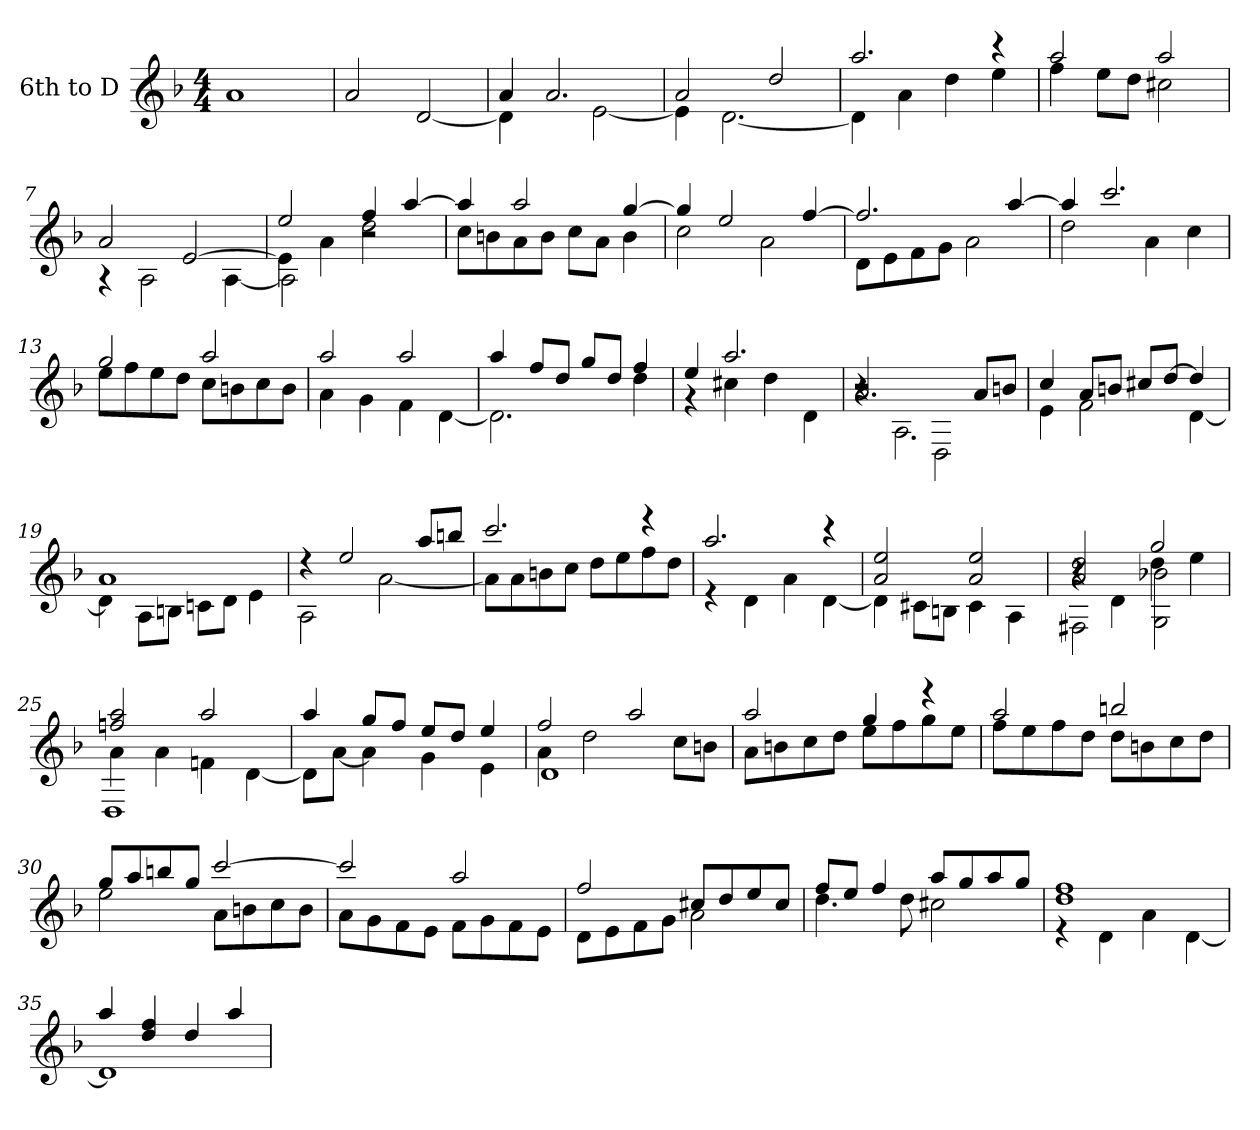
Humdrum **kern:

**kern
*part1
*staff1
*I"6th to D
!!LO:PB:g=z
*clefG2
*ITrd7c12
*k[b-]
*d:
*M4/4
*MM96
=1
1Ai
=2
2Ai/
[2Di/
=3
*^
4Ai/	4Di\]
2.Ai/	4ryy
.	[2Ei\
=4	=4
2Ai/	4Ei\]
.	[2.Di\
2di/	.
=5	=5
2.ai/	4Di\]
.	4Ai\
.	4di\
4r	4ei\
=6	=6
2ai/	4fi\
.	8ei\L
.	8di\J
2ai/	2c#Xi\
!!LO:LB:g=z	!!
=7	=7
2Ai/	4r
.	2AAi\
[2Ei/	.
.	[4AAi\
=8	=8
*	*^
2ei/	4Ei\]	2AAi\]
.	4Ai\	.
4fi/	2di\	2r
[4ai/	.	.
*	*v	*v
=9	=9
4ai/]	8ci\L
.	8Bni\
2ai/	8Ai\
.	8Bi\J
.	8ci\L
.	8Ai\J
[4gi/	4Bi\
=10	=10
4gi/]	2ci\
2ei/	.
.	2Ai\
[4fi/	.
=11	=11
2.fi/]	8Di\L
.	8Ei\
.	8Fi\
.	8Gi\J
.	2Ai\
[4ai/	.
=12	=12
4ai/]	2di\
2.cci/	.
.	4Ai\
.	4ci\
!!LO:LB:g=z	!!
=13	=13
2gi/	8ei\L
.	8fi\
.	8ei\
.	8di\J
2ai/	8ci\L
.	8Bni\
.	8ci\
.	8Bi\J
=14	=14
2ai/	4Ai\
.	4Gi\
2ai/	4Fi\
.	[4Di\
=15	=15
4ai/	2.Di\]
8fi/L	.
8di/J	.
8gi/L	.
8di/J	.
4fi/	4di\
=16	=16
4ei/	4r
2.ai/	4c#Xi\
.	4di\
.	4Di\
=17	=17
*	*^
2.Ai/	4r	2r
.	2.AAi\	.
.	.	2DDi\
8Ai/L	.	.
8Bni/J	.	.
*	*v	*v
!!LO:LB:g=z
=18	=18
4ci/	4Ei\
8Ai/L	2Fi\
8Bni/J	.
8c#Xi/L	.
[8di/J	.
4di/]	[4Di\
=19	=19
1Ai	4Di\]
.	8AAi\L
.	8BBni\J
.	8Cni\L
.	8Di\J
.	4Ei\
=20	=20
4r	2AAi\
2ei/	.
.	[2Ai\
8ai/L	.
8bni/J	.
=21	=21
2.cci/	8Ai\L]
.	8Ai\
.	8Bni\
.	8ci\J
.	8di\L
.	8ei\
4r	8fi\
.	8di\J
=22	=22
2.ai/	4r
.	4Di\
.	4Ai\
4r	[4Di\
!!LO:LB:g=z	!!
=23	=23
2Ai/ 2ei	4Di\]
.	8C#Xi\L
.	8BBni\J
2Ai/ 2ei	4C#i\
.	4AAi\
=24	=24
*	*^
2Ai/ 2di	4r	2FF#Xi\
.	4Di\	.
2gi/	4di\	2GGi\ 2B-Xi
.	4ei\	.
=25	=25	=25
2fni/ 2ai	4Ai\	1DDi
.	4Ai\	.
2ai/	4Fni\	.
.	[4Di\	.
*	*v	*v
=26	=26
4ai/	8Di\L]
.	[8Ai\J
8gi/L	4Ai\]
8fi/J	.
8ei/L	4Gi\
8di/J	.
4ei/	4Ei\
=27	=27
*	*^
2fi/	4Ai\	1Di
.	2di\	.
2ai/	.	.
.	8ci\L	.
.	8Bni\J	.
*	*v	*v
!!LO:LB:g=z
=28	=28
2ai/	8Ai\L
.	8Bni\
.	8ci\
.	8di\J
4gi/	8ei\L
.	8fi\
4r	8gi\
.	8ei\J
=29	=29
2ai/	8fi\L
.	8ei\
.	8fi\
.	8di\J
2bni/	8di\L
.	8Bni\
.	8ci\
.	8di\J
=30	=30
8gi/L	2ei\
8ai/	.
8bni/	.
8gi/J	.
[2cci/	8Ai\L
.	8Bni\
.	8ci\
.	8Bi\J
=31	=31
2cci/]	8Ai\L
.	8Gi\
.	8Fi\
.	8Ei\J
2ai/	8Fi\L
.	8Gi\
.	8Fi\
.	8Ei\J
!!LO:LB:g=z	!!
=32	=32
2fi/	8Di\L
.	8Ei\
.	8Fi\
.	8Gi\J
8c#Xi/L	2Ai\
8di/	.
8ei/	.
8c#i/J	.
=33	=33
8fi/L	4.di\
8ei/J	.
4fi/	.
.	8di\
8ai/L	2c#Xi\
8gi/	.
8ai/	.
8gi/J	.
=34	=34
1di 1fi	4r
.	4Di\
.	4Ai\
.	[4Di\
=35	=35
4ai/	1Di]
4di/ 4fi	.
4di/	.
4ai/	.
*v	*v
=
*-
